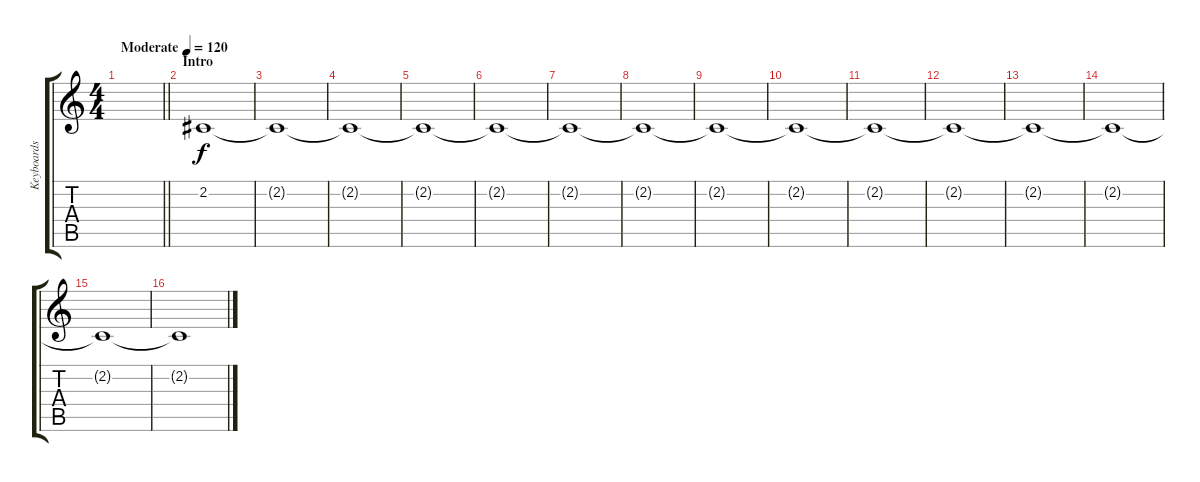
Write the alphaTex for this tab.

\track ("Keyboards" "Keyboards") {instrument pad8sweep}
\staff {score tabs}
\tuning (E4 B3 G3 D3 A2 E2) {hide}
\ts (4 4)
\tempo (120 "Moderate")
\clef g2
\barLineRight lightlight
\ks c
|
\section ("" "Intro")
2.2.1{volume 16} |
2.2{t}.1 |
2.2{t}.1 |
2.2{t}.1 |
2.2{t}.1 |
2.2{t}.1 |
2.2{t}.1 |
2.2{t}.1 |
2.2{t}.1 |
2.2{t}.1 |
2.2{t}.1 |
2.2{t}.1 |
2.2{t}.1 |
2.2{t}.1 |
2.2{t}.1
